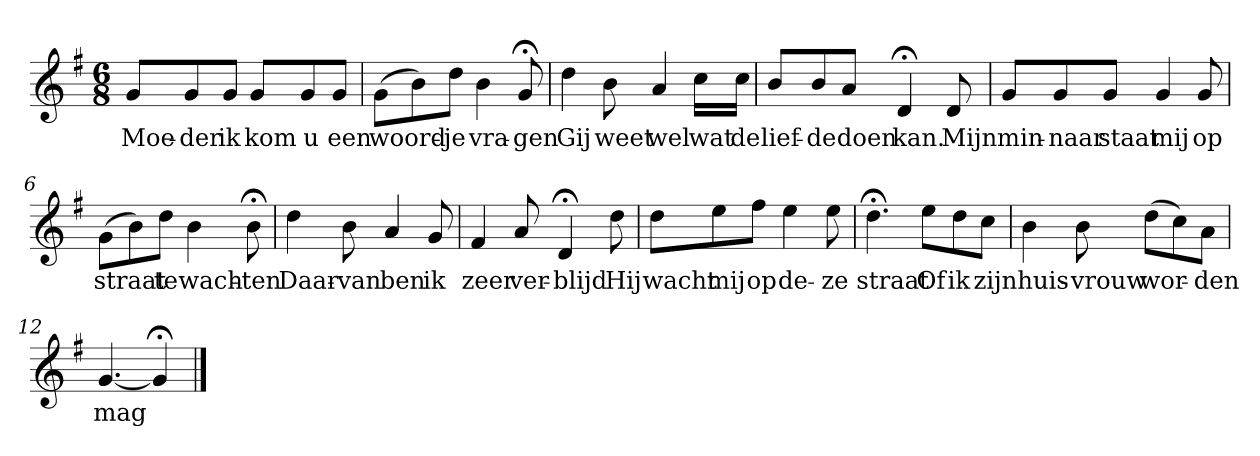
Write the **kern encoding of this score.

**kern	**text
*part1	*part1
*staff1	*staff1
*k[f#]	*
*G:	*
*M6/8	*
*MM120	*
=1	=1
8gL	Moe-
8g	-der
8gJ	ik
8gL	kom
8g	u
8gJ	een
=2	=2
(8gL	woord-
8b)	.
8ddJ	-je
4b	vra-
8g;<	-gen
=3	=3
4dd	Gij
8b	weet
4a	wel
16ccLL	wat
16ccJJ	de
=4	=4
8bL	lief-
8b	-de
8aJ	doen
4d;<	kan.
8d	Mijn
=5	=5
8gL	min-
8g	-naar
8gJ	staat
4g	mij
8g	op
=6	=6
(8gL	straat
8b)	.
8ddJ	te
4b	wach-
8b;<	-ten
=7	=7
4dd	Daar-
8b	-van
4a	ben
8g	ik
=8	=8
4f#	zeer
8a	ver-
4d;<	-blijd
8dd	Hij
=9	=9
8ddL	wacht
8ee	mij
8ff#J	op
4ee	de-
8ee	-ze
=10	=10
4.dd;<	straat
8eeL	Of
8dd	ik
8ccJ	zijn
=11	=11
4b	huis-
8b	-vrouw
(8ddL	wor-
8cc)	.
8aJ	-den
=12	=12
[4.g	mag
4g;<]	.
==	==
*-	*-
